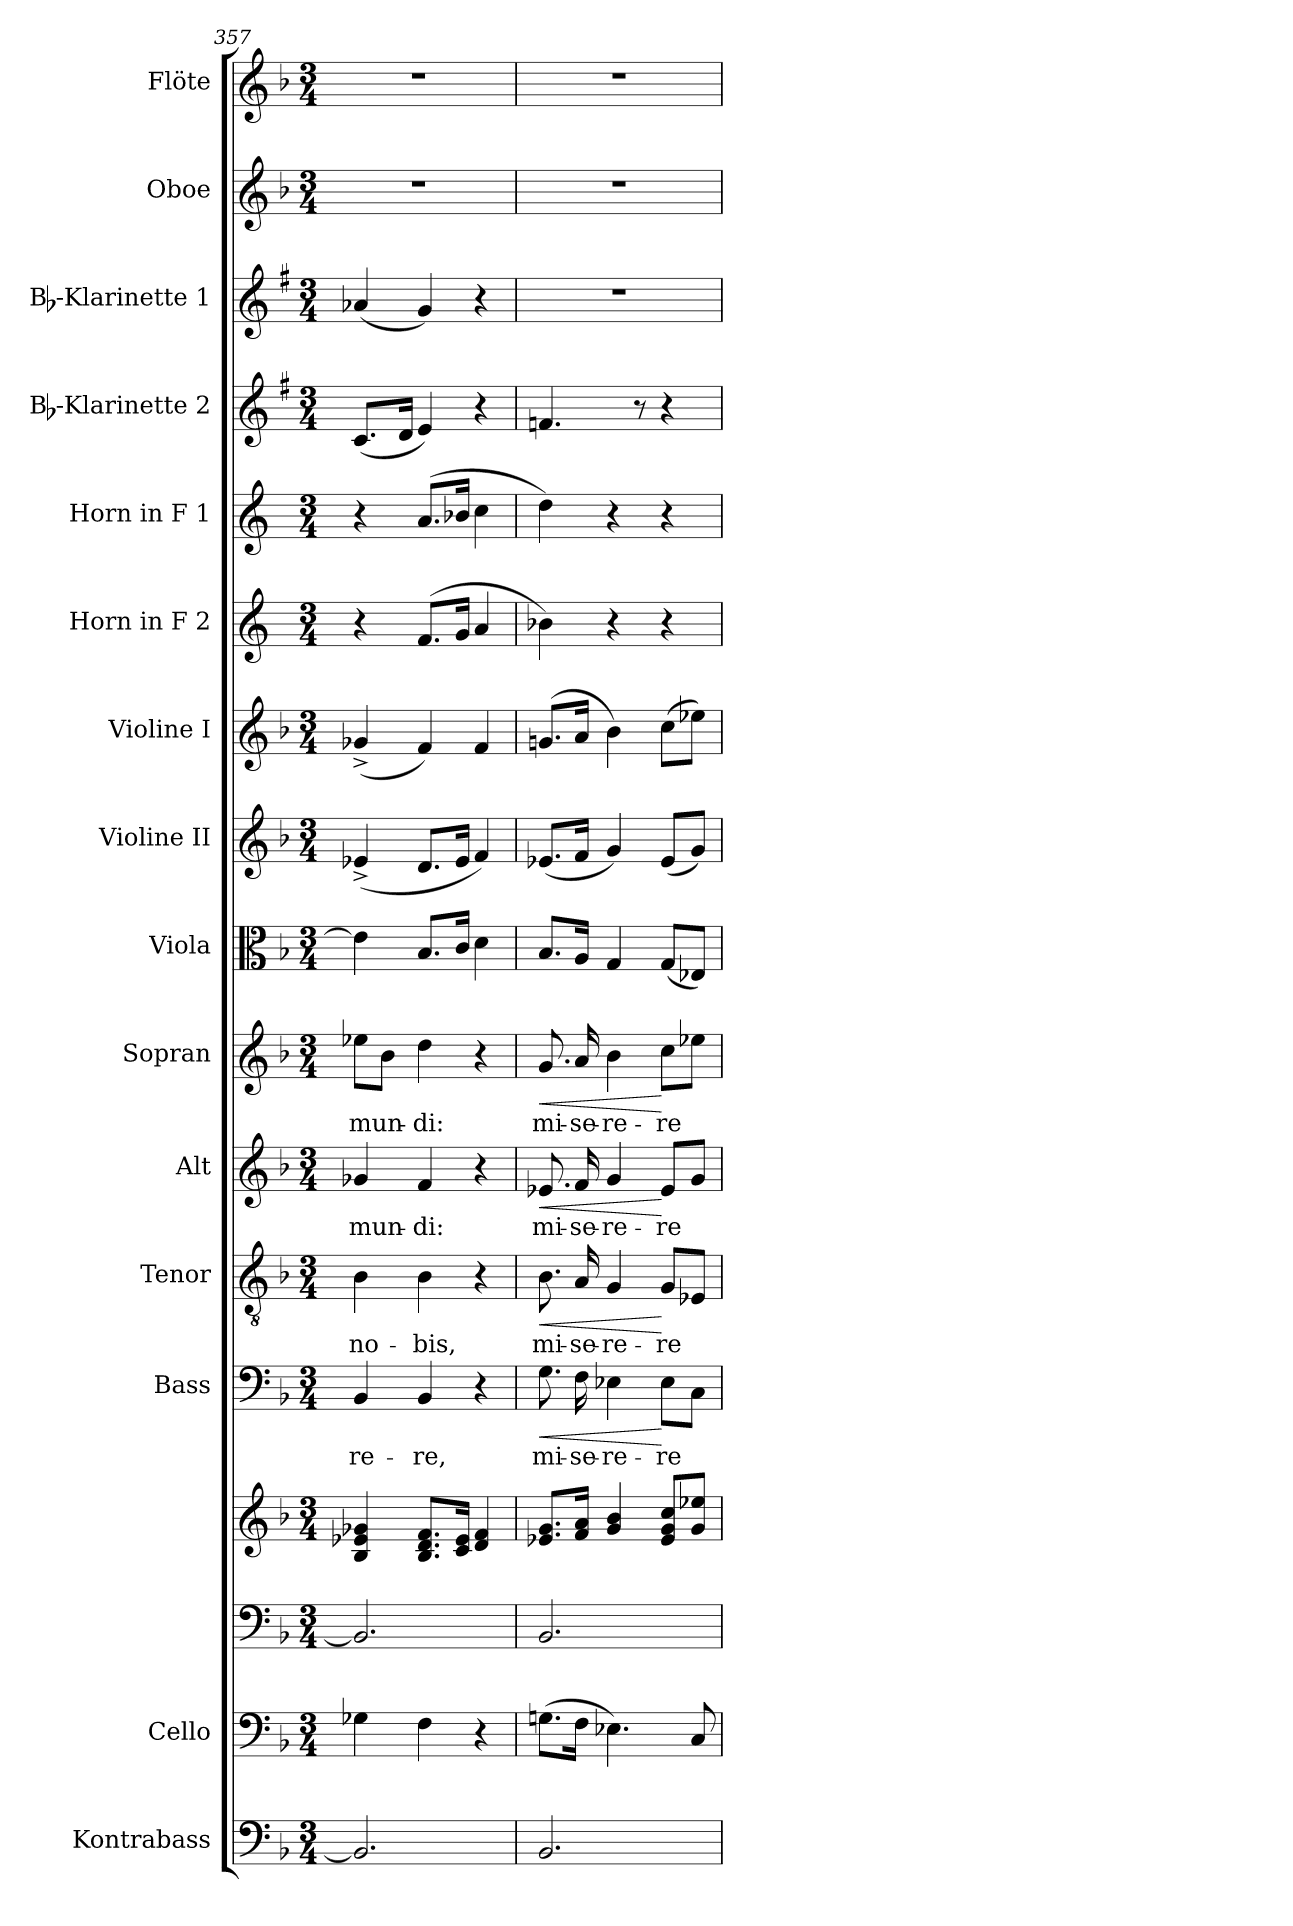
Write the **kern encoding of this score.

**kern	**kern	**kern	**kern	**kern	**text	**dynam	**kern	**text	**dynam	**kern	**text	**dynam	**kern	**text	**dynam	**kern	**kern	**kern	**kern	**kern	**kern	**kern	**kern	**kern
*part16	*part15	*part14	*part14	*part13	*part13	*part13	*part12	*part12	*part12	*part11	*part11	*part11	*part10	*part10	*part10	*part9	*part8	*part7	*part6	*part5	*part4	*part3	*part2	*part1
*staff17	*staff16	*staff15	*staff14	*staff13	*staff13	*staff13	*staff12	*staff12	*staff12	*staff11	*staff11	*staff11	*staff10	*staff10	*staff10	*staff9	*staff8	*staff7	*staff6	*staff5	*staff4	*staff3	*staff2	*staff1
*I"Kontrabass	*I"Cello	*	*	*I"Bass	*	*	*I"Tenor	*	*	*I"Alt	*	*	*I"Sopran	*	*	*I"Viola	*I"Violine II	*I"Violine I	*I"Horn in F 2	*I"Horn in F 1	*I"Bb-Klarinette 2	*I"Bb-Klarinette 1	*I"Oboe	*I"Flöte
*I'Kb.	*	*	*	*I'B.	*	*	*I'T.	*	*	*I'A.	*	*	*I'S.	*	*	*I'Vla.	*I'Vl. II	*I'Vl. I	*	*	*I'Bb Kl. 2	*I'Bb Kl. 1	*I'Ob.	*I'Fl.
!!LO:PB:g=z
*clefF4	*clefF4	*clefF4	*clefG2	*clefF4	*	*	*clefGv2	*	*	*clefG2	*	*	*clefG2	*	*	*clefC3	*clefG2	*clefG2	*clefG2	*clefG2	*clefG2	*clefG2	*clefG2	*clefG2
*ITrd7c12	*	*	*	*	*	*	*	*	*	*	*	*	*	*	*	*	*	*	*ITrd4c7	*ITrd4c7	*ITrd1c2	*ITrd1c2	*	*
*k[b-]	*k[b-]	*k[b-]	*k[b-]	*k[b-]	*	*	*k[b-]	*	*	*k[b-]	*	*	*k[b-]	*	*	*k[b-]	*k[b-]	*k[b-]	*k[b-]	*k[b-]	*k[b-]	*k[b-]	*k[b-]	*k[b-]
*F:	*F:	*F:	*F:	*F:	*	*	*F:	*	*	*F:	*	*	*F:	*	*	*F:	*F:	*F:	*F:	*F:	*F:	*F:	*F:	*F:
*M3/4	*M3/4	*M3/4	*M3/4	*M3/4	*	*	*M3/4	*	*	*M3/4	*	*	*M3/4	*	*	*M3/4	*M3/4	*M3/4	*M3/4	*M3/4	*M3/4	*M3/4	*M3/4	*M3/4
=357	=357	=357	=357	=357	=357	=357	=357	=357	=357	=357	=357	=357	=357	=357	=357	=357	=357	=357	=357	=357	=357	=357	=357	=357
!	!	!	!	!	!LO:LY:b	!	!	!LO:LY:b	!	!	!LO:LY:b	!	!	!LO:LY:b	!	!	!	!	!	!	!	!	!	!
2.BBB-/]	4G-X\	2.BB-/]	4B-/ 4e-X/ 4g-X/	4BB-/	-re-	.	4B-\	no-	.	4g-X/	mun-	.	8ee-X\L	mun-	.	4e-\]	(<4e-X^</	(<4g-X^</	4r	4r	(<8.B-/L	(<4g-X/	2.r	2.r
.	.	.	.	.	.	.	.	.	.	.	.	.	8b-\J	.	.	.	.	.	.	.	.	.	.	.
.	.	.	.	.	.	.	.	.	.	.	.	.	.	.	.	.	.	.	.	.	16c/Jk	.	.	.
!	!	!	!	!	!LO:LY:b	!	!	!LO:LY:b	!	!	!LO:LY:b	!	!	!LO:LY:b	!	!	!	!	!	!	!	!	!	!
.	4F\	.	8.B-/ 8.d/ 8.f/L	4BB-/	-re,	.	4B-\	-bis,	.	4f/	-di:	.	4dd\	-di:	.	8.B-/L	8.d/L	4f/)	(>8.B-/L	(>8.d/L	4d/)	4f/)	.	.
.	.	.	16c/ 16e-/Jk	.	.	.	.	.	.	.	.	.	.	.	.	16c/Jk	16e-/Jk	.	16c/Jk	16e-X/Jk	.	.	.	.
.	4r	.	4d/ 4f/	4r	.	.	4r	.	.	4r	.	.	4r	.	.	4d\	4f/)	4f/	4d/	4f\	4r	4r	.	.
=358	=358	=358	=358	=358	=358	=358	=358	=358	=358	=358	=358	=358	=358	=358	=358	=358	=358	=358	=358	=358	=358	=358	=358	=358
!	!	!	!	!	!LO:LY:b	!LO:HP:b	!	!LO:LY:b	!LO:HP:b	!	!LO:LY:b	!LO:HP:b	!	!LO:LY:b	!LO:HP:b	!	!	!	!	!	!	!	!	!
2.BBB-/	(>8.Gn\L	2.BB-/	8.e-X/ 8.g/L	8.G\	mi-	<	8.B-\	mi-	<	8.e-X/	mi-	<	8.g/	mi-	<	8.B-/L	(<8.e-X/L	(>8.gn/L	4e-X\)	4g\)	4.e-X/	2.r	2.r	2.r
!	!	!	!	!	!LO:LY:b	!	!	!LO:LY:b	!	!	!LO:LY:b	!	!	!LO:LY:b	!	!	!	!	!	!	!	!	!	!
.	16F\Jk	.	16f/ 16a/Jk	16F\	-se-	.	16A/	-se-	.	16f/	-se-	.	16a/	-se-	.	16A/Jk	16f/Jk	16a/Jk	.	.	.	.	.	.
!	!	!	!	!	!LO:LY:b	!	!	!LO:LY:b	!	!	!LO:LY:b	!	!	!LO:LY:b	!	!	!	!	!	!	!	!	!	!
.	4.E-X\)	.	4g/ 4b-/	4E-X\	-re-	.	4G/	-re-	.	4g/	-re-	.	4b-\	-re-	.	4G/	4g/)	4b-\)	4r	4r	.	.	.	.
.	.	.	.	.	.	.	.	.	.	.	.	.	.	.	.	.	.	.	.	.	8r	.	.	.
!	!	!	!	!	!LO:LY:b	!	!	!LO:LY:b	!	!	!LO:LY:b	!	!	!LO:LY:b	!	!	!	!	!	!	!	!	!	!
.	.	.	8e-/ 8g/ 8cc/L	8E-\L	-re	[	8G/L	-re	[	8e-/L	-re	[	8cc\L	-re	[	(<8G/L	(<8e-/L	(>8cc\L	4r	4r	4r	.	.	.
.	8C/	.	8g/ 8ee-X/J	8C\J	.	.	8E-X/J	.	.	8g/J	.	.	8ee-X\J	.	.	8E-X/J)	8g/J)	8ee-X\J)	.	.	.	.	.	.
=	=	=	=	=	=	=	=	=	=	=	=	=	=	=	=	=	=	=	=	=	=	=	=	=
*-	*-	*-	*-	*-	*-	*-	*-	*-	*-	*-	*-	*-	*-	*-	*-	*-	*-	*-	*-	*-	*-	*-	*-	*-
